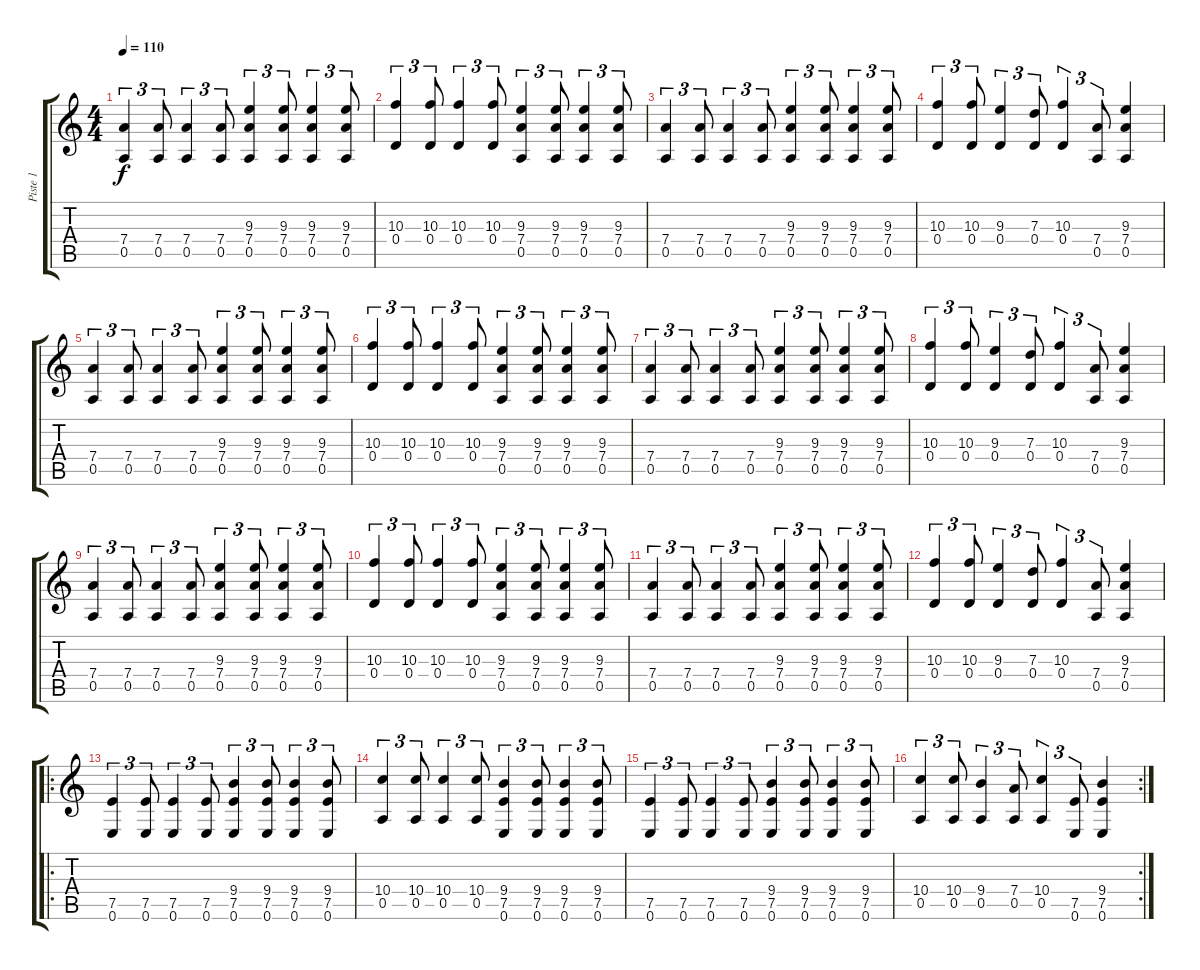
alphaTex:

\track ("Piste 1" "Piste 1") {instrument distortionguitar}
\staff {score tabs}
\tuning (E4 B3 G3 D3 A2 E2) {hide}
\ts (4 4)
\tempo 110
\clef g2
\ks c
(7.4 0.5).4{tu (3 2) dy f} (7.4 0.5).8{tu (3 2)} (7.4 0.5).4{tu (3 2)} (7.4 0.5).8{tu (3 2)} (9.3 7.4 0.5).4{tu (3 2)} (9.3 7.4 0.5).8{tu (3 2)} (9.3 7.4 0.5).4{tu (3 2)} (9.3 7.4 0.5).8{tu (3 2)} |
(10.3 0.4).4{tu (3 2)} (10.3 0.4).8{tu (3 2)} (10.3 0.4).4{tu (3 2)} (10.3 0.4).8{tu (3 2)} (9.3 7.4 0.5).4{tu (3 2)} (9.3 7.4 0.5).8{tu (3 2)} (9.3 7.4 0.5).4{tu (3 2)} (9.3 7.4 0.5).8{tu (3 2)} |
(7.4 0.5).4{tu (3 2)} (7.4 0.5).8{tu (3 2)} (7.4 0.5).4{tu (3 2)} (7.4 0.5).8{tu (3 2)} (9.3 7.4 0.5).4{tu (3 2)} (9.3 7.4 0.5).8{tu (3 2)} (9.3 7.4 0.5).4{tu (3 2)} (9.3 7.4 0.5).8{tu (3 2)} |
(10.3 0.4).4{tu (3 2)} (10.3 0.4).8{tu (3 2)} (9.3 0.4).4{tu (3 2)} (7.3 0.4).8{tu (3 2)} (10.3 0.4).4{tu (3 2)} (7.4 0.5).8{tu (3 2)} (9.3 7.4 0.5).4 |
(7.4 0.5).4{tu (3 2)} (7.4 0.5).8{tu (3 2)} (7.4 0.5).4{tu (3 2)} (7.4 0.5).8{tu (3 2)} (9.3 7.4 0.5).4{tu (3 2)} (9.3 7.4 0.5).8{tu (3 2)} (9.3 7.4 0.5).4{tu (3 2)} (9.3 7.4 0.5).8{tu (3 2)} |
(10.3 0.4).4{tu (3 2)} (10.3 0.4).8{tu (3 2)} (10.3 0.4).4{tu (3 2)} (10.3 0.4).8{tu (3 2)} (9.3 7.4 0.5).4{tu (3 2)} (9.3 7.4 0.5).8{tu (3 2)} (9.3 7.4 0.5).4{tu (3 2)} (9.3 7.4 0.5).8{tu (3 2)} |
(7.4 0.5).4{tu (3 2)} (7.4 0.5).8{tu (3 2)} (7.4 0.5).4{tu (3 2)} (7.4 0.5).8{tu (3 2)} (9.3 7.4 0.5).4{tu (3 2)} (9.3 7.4 0.5).8{tu (3 2)} (9.3 7.4 0.5).4{tu (3 2)} (9.3 7.4 0.5).8{tu (3 2)} |
(10.3 0.4).4{tu (3 2)} (10.3 0.4).8{tu (3 2)} (9.3 0.4).4{tu (3 2)} (7.3 0.4).8{tu (3 2)} (10.3 0.4).4{tu (3 2)} (7.4 0.5).8{tu (3 2)} (9.3 7.4 0.5).4 |
(7.4 0.5).4{tu (3 2)} (7.4 0.5).8{tu (3 2)} (7.4 0.5).4{tu (3 2)} (7.4 0.5).8{tu (3 2)} (9.3 7.4 0.5).4{tu (3 2)} (9.3 7.4 0.5).8{tu (3 2)} (9.3 7.4 0.5).4{tu (3 2)} (9.3 7.4 0.5).8{tu (3 2)} |
(10.3 0.4).4{tu (3 2)} (10.3 0.4).8{tu (3 2)} (10.3 0.4).4{tu (3 2)} (10.3 0.4).8{tu (3 2)} (9.3 7.4 0.5).4{tu (3 2)} (9.3 7.4 0.5).8{tu (3 2)} (9.3 7.4 0.5).4{tu (3 2)} (9.3 7.4 0.5).8{tu (3 2)} |
(7.4 0.5).4{tu (3 2)} (7.4 0.5).8{tu (3 2)} (7.4 0.5).4{tu (3 2)} (7.4 0.5).8{tu (3 2)} (9.3 7.4 0.5).4{tu (3 2)} (9.3 7.4 0.5).8{tu (3 2)} (9.3 7.4 0.5).4{tu (3 2)} (9.3 7.4 0.5).8{tu (3 2)} |
(10.3 0.4).4{tu (3 2)} (10.3 0.4).8{tu (3 2)} (9.3 0.4).4{tu (3 2)} (7.3 0.4).8{tu (3 2)} (10.3 0.4).4{tu (3 2)} (7.4 0.5).8{tu (3 2)} (9.3 7.4 0.5).4 |
\ro
(7.5 0.6).4{tu (3 2)} (7.5 0.6).8{tu (3 2)} (7.5 0.6).4{tu (3 2)} (7.5 0.6).8{tu (3 2)} (9.4 7.5 0.6).4{tu (3 2)} (9.4 7.5 0.6).8{tu (3 2)} (9.4 7.5 0.6).4{tu (3 2)} (9.4 7.5 0.6).8{tu (3 2)} |
(10.4 0.5).4{tu (3 2)} (10.4 0.5).8{tu (3 2)} (10.4 0.5).4{tu (3 2)} (10.4 0.5).8{tu (3 2)} (9.4 7.5 0.6).4{tu (3 2)} (9.4 7.5 0.6).8{tu (3 2)} (9.4 7.5 0.6).4{tu (3 2)} (9.4 7.5 0.6).8{tu (3 2)} |
(7.5 0.6).4{tu (3 2)} (7.5 0.6).8{tu (3 2)} (7.5 0.6).4{tu (3 2)} (7.5 0.6).8{tu (3 2)} (9.4 7.5 0.6).4{tu (3 2)} (9.4 7.5 0.6).8{tu (3 2)} (9.4 7.5 0.6).4{tu (3 2)} (9.4 7.5 0.6).8{tu (3 2)} |
\rc 2
(10.4 0.5).4{tu (3 2)} (10.4 0.5).8{tu (3 2)} (9.4 0.5).4{tu (3 2)} (7.4 0.5).8{tu (3 2)} (10.4 0.5).4{tu (3 2)} (7.5 0.6).8{tu (3 2)} (9.4 7.5 0.6).4
